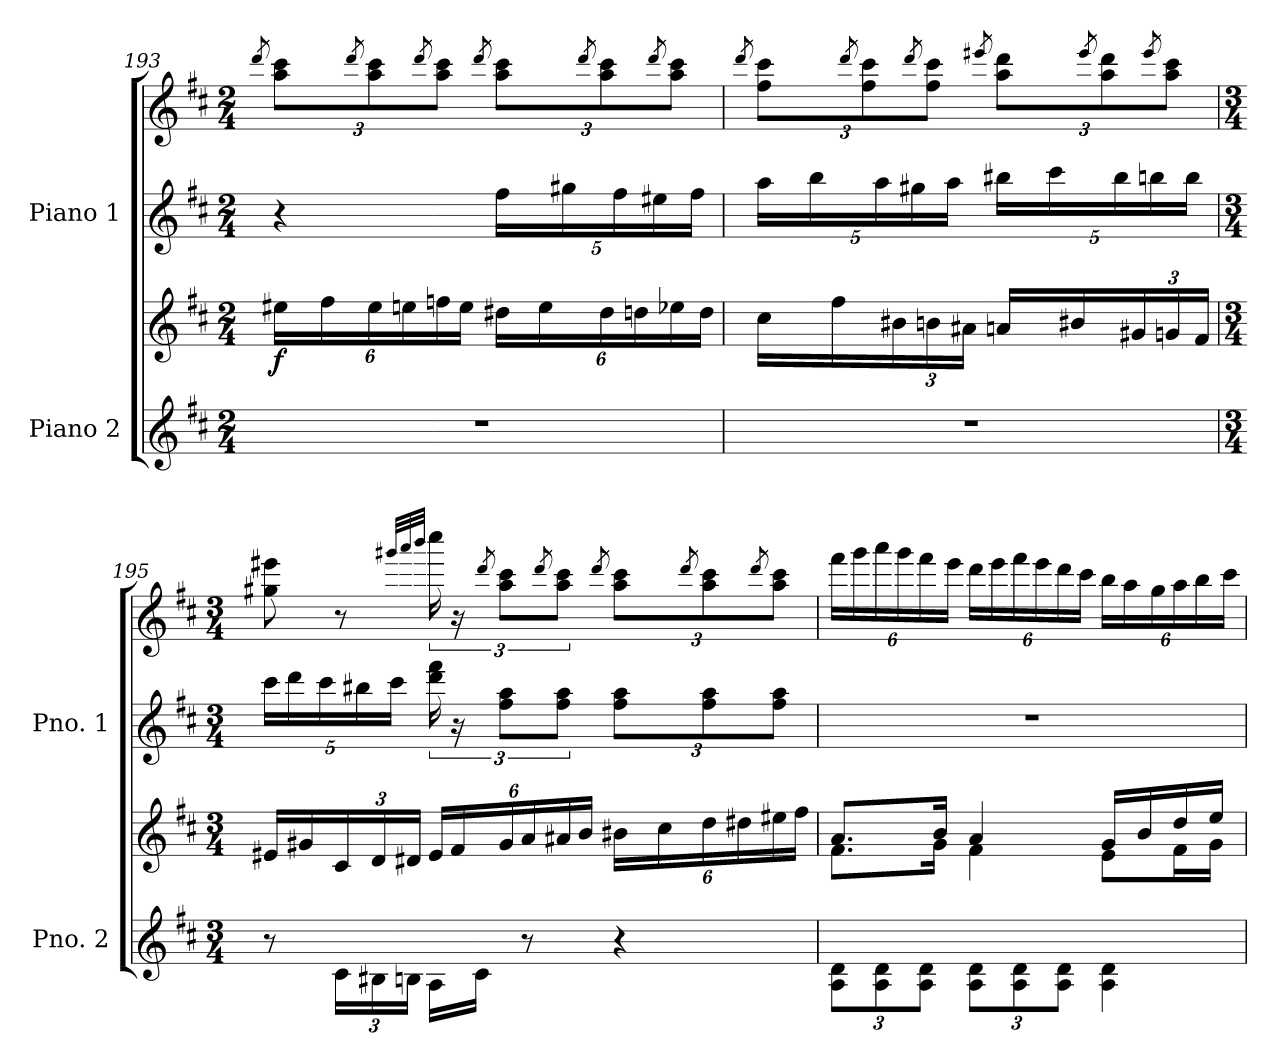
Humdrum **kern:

**kern	**kern	**dynam	**kern	**kern
*part2	*part2	*part2	*part1	*part1
*staff4	*staff3	*staff3/4	*staff2	*staff1
*I"Piano 2	*	*	*I"Piano 1	*
*I'Pno. 2	*	*	*I'Pno. 1	*
!!LO:LB:g=z
*clefG2	*clefG2	*	*clefG2	*clefG2
*k[f#c#]	*k[f#c#]	*	*k[f#c#]	*k[f#c#]
*M2/4	*M2/4	*	*M2/4	*M2/4
=193	=193	=193	=193	=193
.	.	.	.	8qddd/
*	*Xbrackettup	*	*	*Xbrackettup
!	!	!LO:DY:b	!	!
2r	24ee#X\LL	f	4r	12aa\ 12ccc#\L
.	24ff#\	.	.	.
.	.	.	.	8qddd/
.	24ee#\	.	.	12aa\ 12ccc#\
.	24een\	.	.	.
.	.	.	.	8qddd/
.	24ffn\	.	.	12aa\ 12ccc#\J
.	24ee\JJ	.	.	.
.	.	.	.	8qddd/
*	*	*	*Xbrackettup	*
.	24dd#X\LL	.	20ff#\LL	12aa\ 12ccc#\L
.	24ee\	.	.	.
.	.	.	20gg#X\	.
.	.	.	.	8qddd/
.	24dd#\	.	.	12aa\ 12ccc#\
.	.	.	20ff#\	.
.	24ddn\	.	.	.
.	.	.	20ee#X\	.
.	.	.	.	8qddd/
.	24ee-X\	.	.	12aa\ 12ccc#\J
.	.	.	20ff#\JJ	.
.	24dd\JJ	.	.	.
=194	=194	=194	=194	=194
.	.	.	.	8qddd/
2r	16cc#\LL	.	20aa\LL	12ff#\ 12ccc#\L
.	.	.	20bb\	.
.	16ff#\	.	.	.
.	.	.	.	8qddd/
.	.	.	.	12ff#\ 12ccc#\
.	.	.	20aa\	.
.	24b#X\	.	.	.
.	.	.	20gg#X\	.
.	.	.	.	8qddd/
.	24bn\	.	.	12ff#\ 12ccc#\J
.	.	.	20aa\JJ	.
.	24a#X\JJ	.	.	.
.	.	.	.	8qeee#X/
.	16an/LL	.	20bb#X\LL	12aa\ 12ddd\L
.	.	.	20ccc#\	.
.	16b#X/	.	.	.
.	.	.	.	8qeee#/
.	.	.	.	12aa\ 12ddd\
.	.	.	20bb#\	.
.	24g#X/	.	.	.
.	.	.	20bbn\	.
.	.	.	.	8qeee#/
.	24gn/	.	.	12aa\ 12ccc#\J
.	.	.	20bb\JJ	.
.	24f#/JJ	.	.	.
!!LO:LB:g=z
=195	=195	=195	=195	=195
*M3/4	*M3/4	*	*M3/4	*M3/4
8r	16e#X/LL	.	20ccc#\LL	8gg#X\ 8eee#X\
.	.	.	20ddd\	.
.	16g#X/	.	.	.
.	.	.	20ccc#\	.
*Xbrackettup	*	*	*	*
24c#\LL	24c#/	.	.	8r
.	.	.	20bb#X\	.
24B#X\	24d/	.	.	.
.	.	.	20ccc#\JJ	.
24Bn\JJ	24d#X/JJ	.	.	.
.	.	.	.	32qggg#X/LLL
.	.	.	.	32qaaa/
.	.	.	.	32qbbb/JJJ
*	*	*	*brackettup	*brackettup
16A\LL	24e#/LL	.	24ddd\ 24fff#\	24cccc#\
.	24f#/	.	24r	24r
16c#\JJ	.	.	.	.
.	.	.	.	8qddd/
.	24g#/	.	12ff#\ 12aa\L	12aa\ 12ccc#\L
8r	24a/	.	.	.
.	.	.	.	8qddd/
.	24a#X/	.	12ff#\ 12aa\J	12aa\ 12ccc#\J
.	24b/JJ	.	.	.
.	.	.	.	8qddd/
*	*	*	*Xbrackettup	*Xbrackettup
4r	24b#X\LL	.	12ff#\ 12aa\L	12aa\ 12ccc#\L
.	24cc#\	.	.	.
.	.	.	.	8qddd/
.	24dd\	.	12ff#\ 12aa\	12aa\ 12ccc#\
.	24dd#X\	.	.	.
.	.	.	.	8qddd/
.	24ee#X\	.	12ff#\ 12aa\J	12aa\ 12ccc#\J
.	24ff#\JJ	.	.	.
!!LO:PB:g=z
=196	=196	=196	=196	=196
*	*^	*	*	*
12A\ 12d\L	8.a/L	8.f#\L	.	2.r	24fff#\LL
.	.	.	.	.	24ggg\
12A\ 12d\	.	.	.	.	24aaa\
.	.	.	.	.	24ggg\
12A\ 12d\J	.	.	.	.	24fff#\
.	16b/Jk	16g\Jk	.	.	.
.	.	.	.	.	24eee\JJ
12A\ 12d\L	4a/	4f#\	.	.	24ddd\LL
.	.	.	.	.	24eee\
12A\ 12d\	.	.	.	.	24fff#\
.	.	.	.	.	24eee\
12A\ 12d\J	.	.	.	.	24ddd\
.	.	.	.	.	24ccc#\JJ
4A\ 4d\	16g/LL	8e\L	.	.	24bb\LL
.	.	.	.	.	24aa\
.	16b/	.	.	.	.
.	.	.	.	.	24gg\
.	16dd/	16f#\L	.	.	24aa\
.	.	.	.	.	24bb\
.	16ee/JJ	16g\JJ	.	.	.
.	.	.	.	.	24ccc#\JJ
*	*v	*v	*	*	*
=	=	=	=	=
*-	*-	*-	*-	*-
